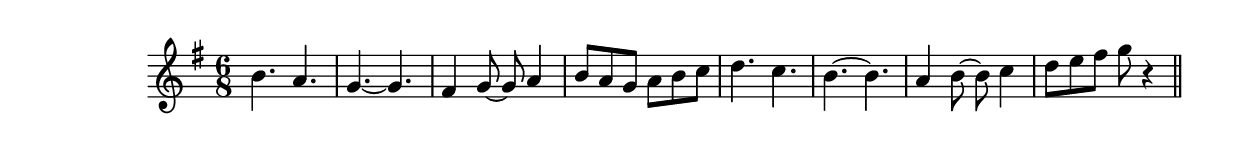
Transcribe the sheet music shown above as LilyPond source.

\version "2.14.0"
%{\header {
  composer = "B. Crowell"
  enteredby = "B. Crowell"
}%}
\score{{\key g \major
\time 6/8
%{\tempo 8=200
%}\relative b' {
  b4. a4. | g4.~ g4. | fis4 g8~ g8 a4 | b8 a g a b c | d4. c4. | b4.~ b4. | a4 b8~ b8 c4 | d8 e fis g r4
  \bar "||"
}

}}